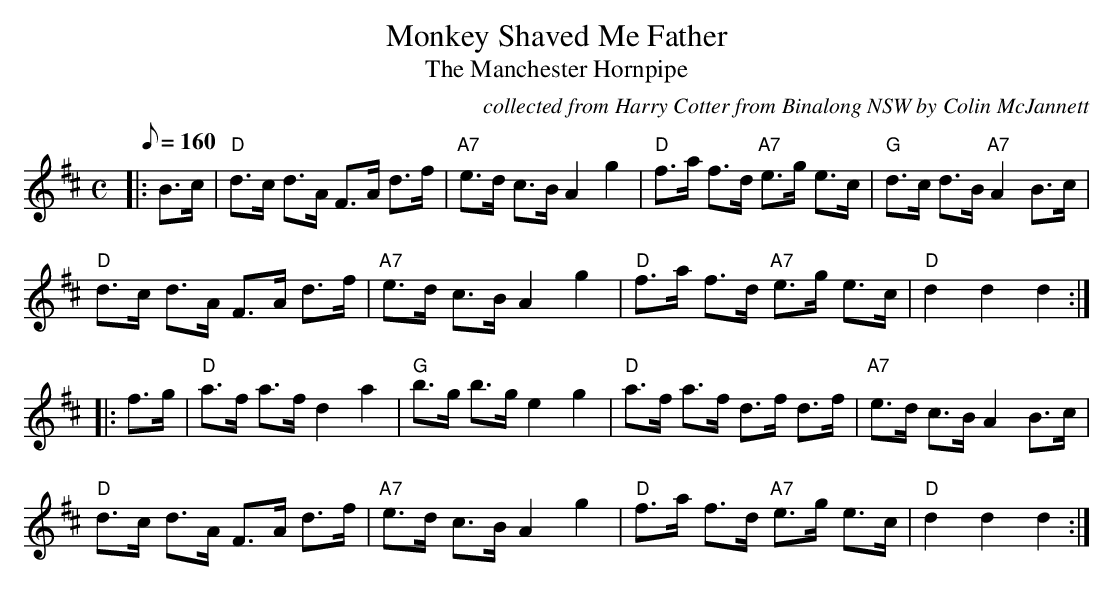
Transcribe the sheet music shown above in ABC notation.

X:1
T:Monkey Shaved Me Father
T:Manchester Hornpipe, The
C:collected from Harry Cotter from Binalong NSW by Colin McJannett
M:C
L:1/8
Q:160
K:D
|:B>c|"D"d>c d>A F>A d>f|"A7"e>d c>B A2g2|"D"f>a f>d "A7"e>g e>c|"G"d>c d>B "A7"A2 B>c|
"D"d>c d>A F>A d>f|"A7"e>d c>B A2g2|"D"f>a f>d "A7"e>g e>c|"D"d2d2d2:|
|:f>g|"D"a>f a>f d2a2|"G"b>g b>g e2g2|"D"a>f a>f d>f d>f|"A7"e>d c>B A2 B>c|
"D"d>c d>A F>A d>f|"A7"e>d c>B A2g2|"D"f>a f>d "A7"e>g e>c|"D"d2d2d2:|
